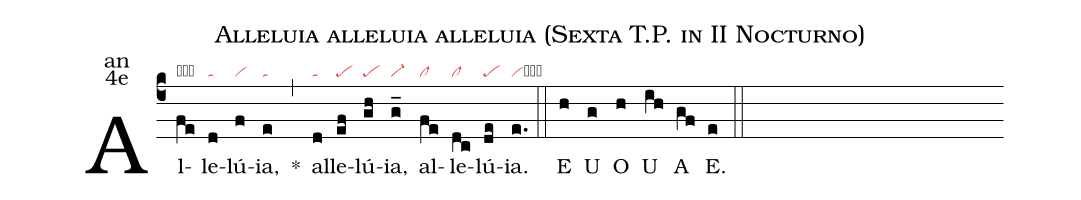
name:Alleluia alleluia alleluia (Sexta T.P. in II Nocturno);
office-part:an;
mode:4e;
nabc-lines:1;
%%
(c4) Al(fe|obcl)le(d|ta)lú(f|vi)ia,(e|ta) <sp>*</sp>(,) al(d|ta)le(ef|pe)lú(gh|pe)ia,(g_|vi-) al(fe|cl)le(dc|cl)lú(de|pe)ia.(e.|vicb) (::) <eu>E(h) U(g) O(h) U(ih) A(gf) E.(e) </eu>(::)
